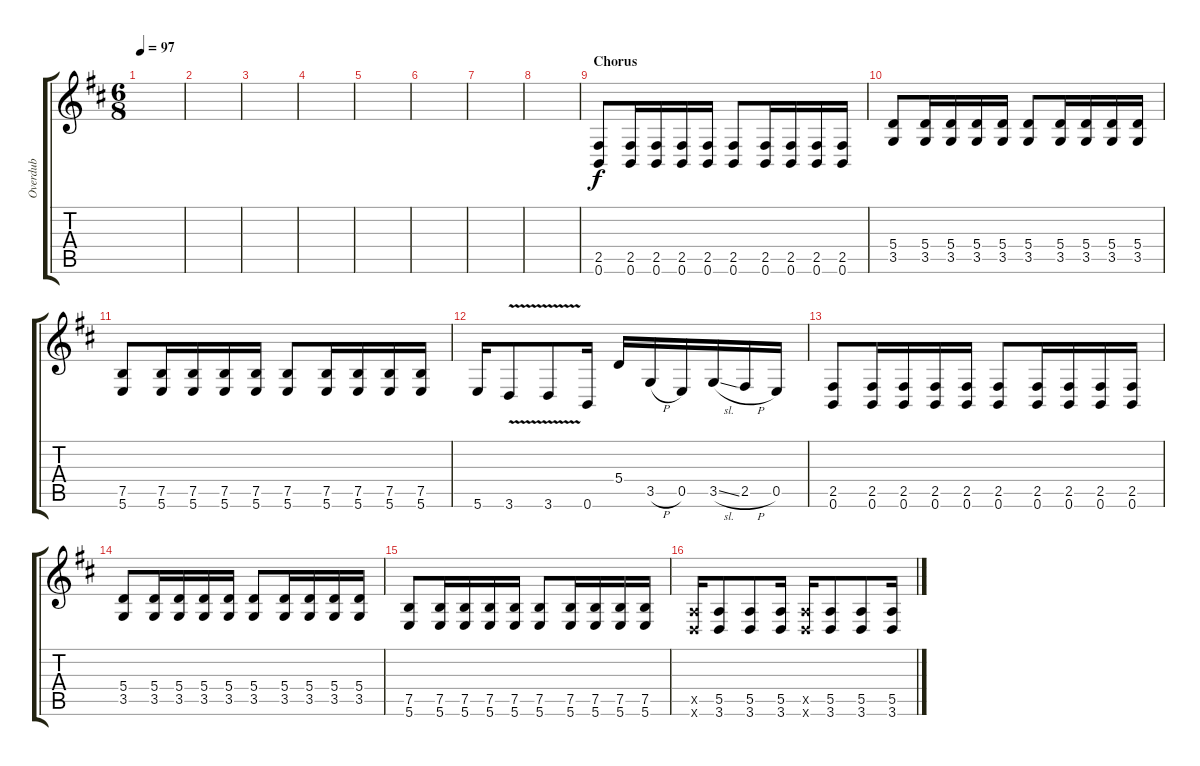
\track ("Overdub" "Overdub") {instrument overdrivenguitar}
\staff {score tabs}
\tuning (B3 Gb3 D3 A2 E2 B1) {hide}
\ts (6 8)
\tempo 97
\clef g2
\ks bminor
|
|
|
|
|
|
|
|
\section ("" "Chorus")
(2.5 0.6).8 (2.5 0.6).16 (2.5 0.6).16 (2.5 0.6).16 (2.5 0.6).16 (2.5 0.6).8 (2.5 0.6).16 (2.5 0.6).16 (2.5 0.6).16 (2.5 0.6).16 |
(5.4 3.5).8 (5.4 3.5).16 (5.4 3.5).16 (5.4 3.5).16 (5.4 3.5).16 (5.4 3.5).8 (5.4 3.5).16 (5.4 3.5).16 (5.4 3.5).16 (5.4 3.5).16 |
(7.5 5.6).8 (7.5 5.6).16 (7.5 5.6).16 (7.5 5.6).16 (7.5 5.6).16 (7.5 5.6).8 (7.5 5.6).16 (7.5 5.6).16 (7.5 5.6).16 (7.5 5.6).16 |
5.6.16 3.6{v}.8 3.6{v}.8 0.6.16 5.4.16 3.5{h}.16 0.5.16 3.5{sl}.16 2.5{h}.16 0.5.16 |
(2.5 0.6).8 (2.5 0.6).16 (2.5 0.6).16 (2.5 0.6).16 (2.5 0.6).16 (2.5 0.6).8 (2.5 0.6).16 (2.5 0.6).16 (2.5 0.6).16 (2.5 0.6).16 |
(5.4 3.5).8 (5.4 3.5).16 (5.4 3.5).16 (5.4 3.5).16 (5.4 3.5).16 (5.4 3.5).8 (5.4 3.5).16 (5.4 3.5).16 (5.4 3.5).16 (5.4 3.5).16 |
(7.5 5.6).8 (7.5 5.6).16 (7.5 5.6).16 (7.5 5.6).16 (7.5 5.6).16 (7.5 5.6).8 (7.5 5.6).16 (7.5 5.6).16 (7.5 5.6).16 (7.5 5.6).16 |
(5.5{x} 3.6{x}).16 (5.5 3.6).8 (5.5 3.6).8 (5.5 3.6).16 (5.5{x} 3.6{x}).16 (5.5 3.6).8 (5.5 3.6).8 (5.5 3.6).16
